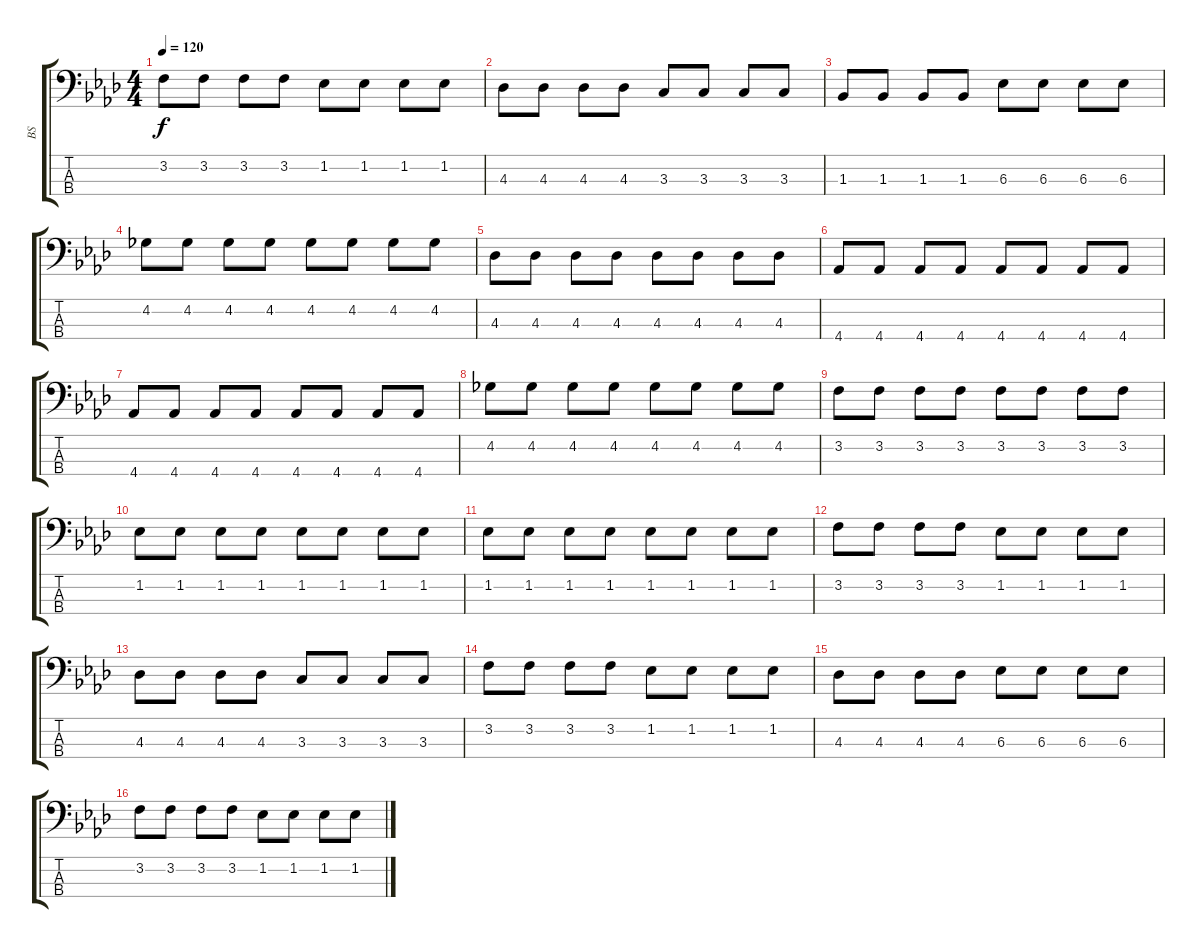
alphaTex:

\track ("BS" "BS") {instrument electricbassfinger}
\staff {score tabs}
\tuning (G2 D2 A1 E1) {hide}
\ts (4 4)
\tempo 120
\clef f4
\ks ab
3.2.8{dy f} 3.2.8 3.2.8 3.2.8 1.2.8 1.2.8 1.2.8 1.2.8 |
4.3.8 4.3.8 4.3.8 4.3.8 3.3.8 3.3.8 3.3.8 3.3.8 |
1.3.8 1.3.8 1.3.8 1.3.8 6.3.8 6.3.8 6.3.8 6.3.8 |
4.2.8 4.2.8 4.2.8 4.2.8 4.2.8 4.2.8 4.2.8 4.2.8 |
4.3.8 4.3.8 4.3.8 4.3.8 4.3.8 4.3.8 4.3.8 4.3.8 |
4.4.8 4.4.8 4.4.8 4.4.8 4.4.8 4.4.8 4.4.8 4.4.8 |
4.4.8 4.4.8 4.4.8 4.4.8 4.4.8 4.4.8 4.4.8 4.4.8 |
4.2.8 4.2.8 4.2.8 4.2.8 4.2.8 4.2.8 4.2.8 4.2.8 |
3.2.8 3.2.8 3.2.8 3.2.8 3.2.8 3.2.8 3.2.8 3.2.8 |
1.2.8 1.2.8 1.2.8 1.2.8 1.2.8 1.2.8 1.2.8 1.2.8 |
1.2.8 1.2.8 1.2.8 1.2.8 1.2.8 1.2.8 1.2.8 1.2.8 |
3.2.8 3.2.8 3.2.8 3.2.8 1.2.8 1.2.8 1.2.8 1.2.8 |
4.3.8 4.3.8 4.3.8 4.3.8 3.3.8 3.3.8 3.3.8 3.3.8 |
3.2.8 3.2.8 3.2.8 3.2.8 1.2.8 1.2.8 1.2.8 1.2.8 |
4.3.8 4.3.8 4.3.8 4.3.8 6.3.8 6.3.8 6.3.8 6.3.8 |
3.2.8 3.2.8 3.2.8 3.2.8 1.2.8 1.2.8 1.2.8 1.2.8
